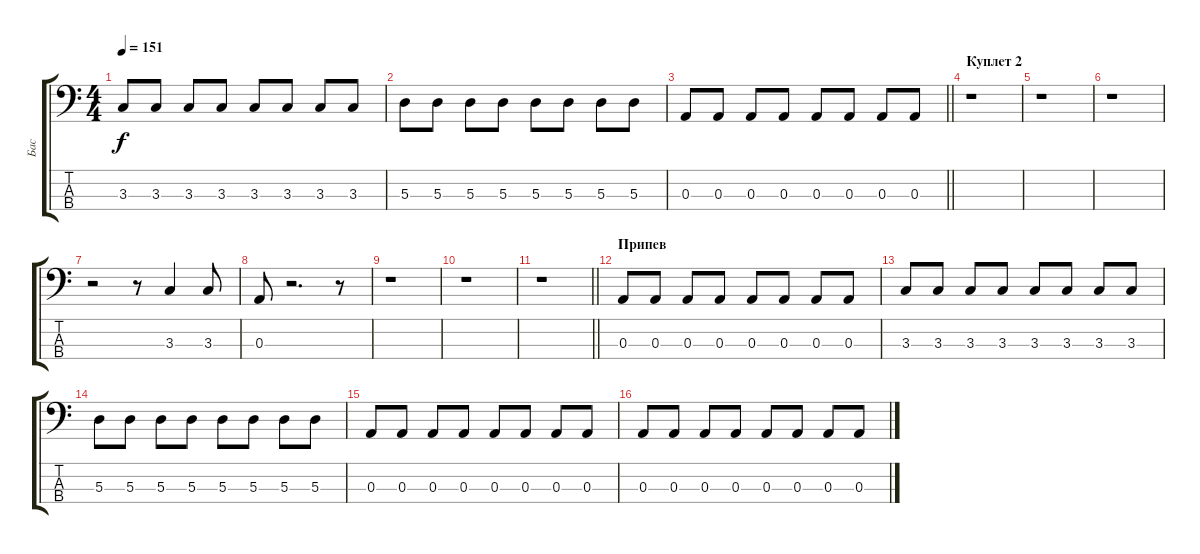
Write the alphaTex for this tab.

\track ("Бас" "Бас") {instrument electricbassfinger}
\staff {score tabs}
\tuning (G2 D2 A1 E1) {hide}
\ts (4 4)
\tempo 151
\clef f4
\ks c
3.3.8{dy f} 3.3.8 3.3.8 3.3.8 3.3.8 3.3.8 3.3.8 3.3.8 |
5.3.8 5.3.8 5.3.8 5.3.8 5.3.8 5.3.8 5.3.8 5.3.8 |
\barLineRight lightlight
0.3.8 0.3.8 0.3.8 0.3.8 0.3.8 0.3.8 0.3.8 0.3.8 |
\section ("" "Куплет 2")
r.1 |
r.1 |
r.1 |
r.2 r.8 3.3.4 3.3.8 |
0.3.8 r.2{d} r.8 |
r.1 |
r.1 |
\barLineRight lightlight
r.1 |
\section ("" "Припев")
0.3.8 0.3.8 0.3.8 0.3.8 0.3.8 0.3.8 0.3.8 0.3.8 |
3.3.8 3.3.8 3.3.8 3.3.8 3.3.8 3.3.8 3.3.8 3.3.8 |
5.3.8 5.3.8 5.3.8 5.3.8 5.3.8 5.3.8 5.3.8 5.3.8 |
0.3.8 0.3.8 0.3.8 0.3.8 0.3.8 0.3.8 0.3.8 0.3.8 |
0.3.8 0.3.8 0.3.8 0.3.8 0.3.8 0.3.8 0.3.8 0.3.8
